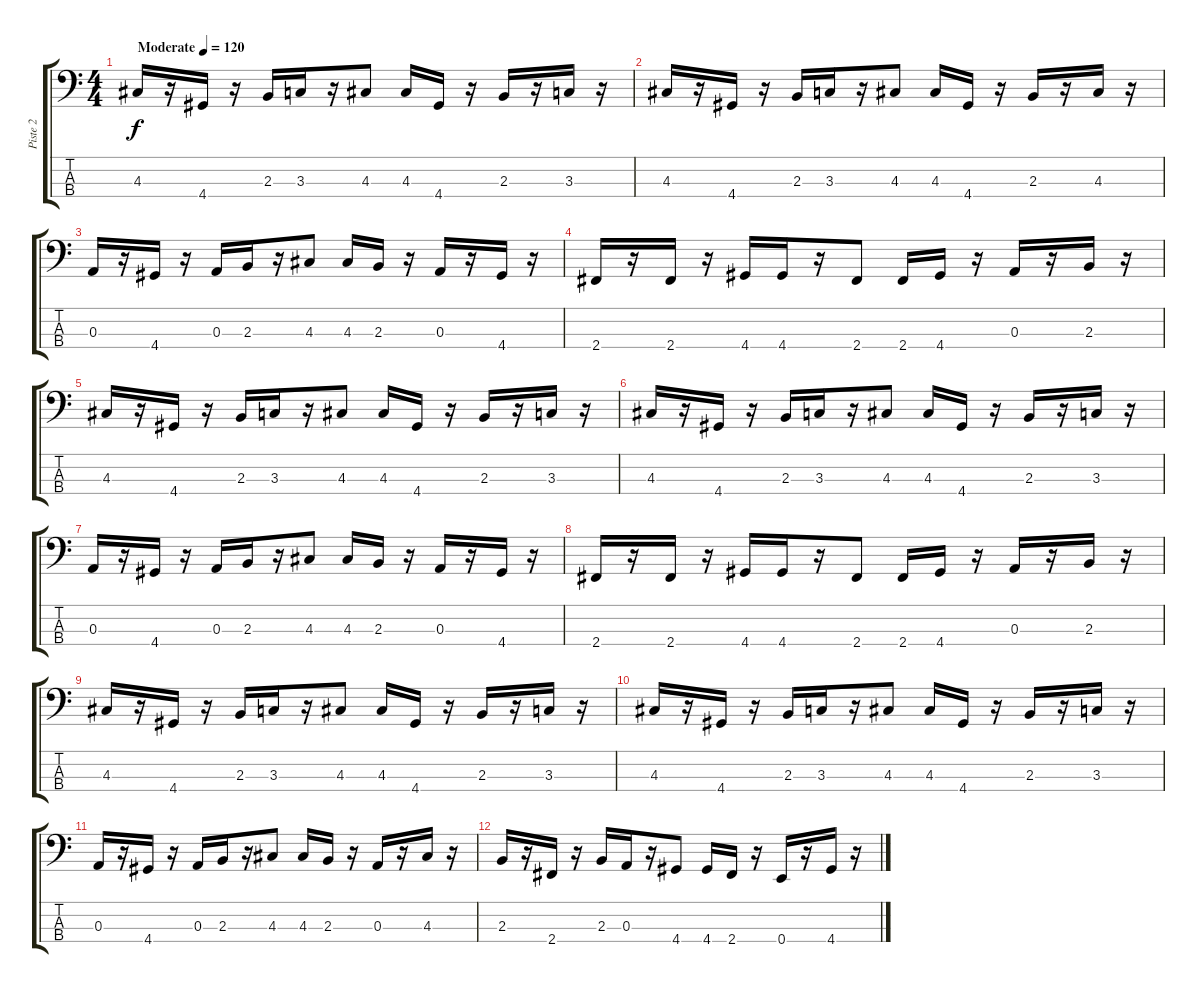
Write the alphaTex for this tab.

\track ("Piste 2" "Piste 2") {instrument electricbassfinger}
\staff {score tabs}
\tuning (G2 D2 A1 E1) {hide}
\ts (4 4)
\tempo (120 "Moderate")
\clef f4
\ks c
4.3.16{dy f instrument electricbassfinger} r.16 4.4.16 r.16 2.3.16 3.3.16 r.16 4.3.8 4.3.16 4.4.16 r.16 2.3.16 r.16 3.3.16 r.16 |
4.3.16 r.16 4.4.16 r.16 2.3.16 3.3.16 r.16 4.3.8 4.3.16 4.4.16 r.16 2.3.16 r.16 4.3.16 r.16 |
0.3.16 r.16 4.4.16 r.16 0.3.16 2.3.16 r.16 4.3.8 4.3.16 2.3.16 r.16 0.3.16 r.16 4.4.16 r.16 |
2.4.16 r.16 2.4.16 r.16 4.4.16 4.4.16 r.16 2.4.8 2.4.16 4.4.16 r.16 0.3.16 r.16 2.3.16 r.16 |
4.3.16 r.16 4.4.16 r.16 2.3.16 3.3.16 r.16 4.3.8 4.3.16 4.4.16 r.16 2.3.16 r.16 3.3.16 r.16 |
4.3.16 r.16 4.4.16 r.16 2.3.16 3.3.16 r.16 4.3.8 4.3.16 4.4.16 r.16 2.3.16 r.16 3.3.16 r.16 |
0.3.16 r.16 4.4.16 r.16 0.3.16 2.3.16 r.16 4.3.8 4.3.16 2.3.16 r.16 0.3.16 r.16 4.4.16 r.16 |
2.4.16 r.16 2.4.16 r.16 4.4.16 4.4.16 r.16 2.4.8 2.4.16 4.4.16 r.16 0.3.16 r.16 2.3.16 r.16 |
4.3.16 r.16 4.4.16 r.16 2.3.16 3.3.16 r.16 4.3.8 4.3.16 4.4.16 r.16 2.3.16 r.16 3.3.16 r.16 |
4.3.16 r.16 4.4.16 r.16 2.3.16 3.3.16 r.16 4.3.8 4.3.16 4.4.16 r.16 2.3.16 r.16 3.3.16 r.16 |
0.3.16 r.16 4.4.16 r.16 0.3.16 2.3.16 r.16 4.3.8 4.3.16 2.3.16 r.16 0.3.16 r.16 4.3.16 r.16 |
2.3.16 r.16 2.4.16 r.16 2.3.16 0.3.16 r.16 4.4.8 4.4.16 2.4.16 r.16 0.4.16 r.16 4.4.16 r.16
